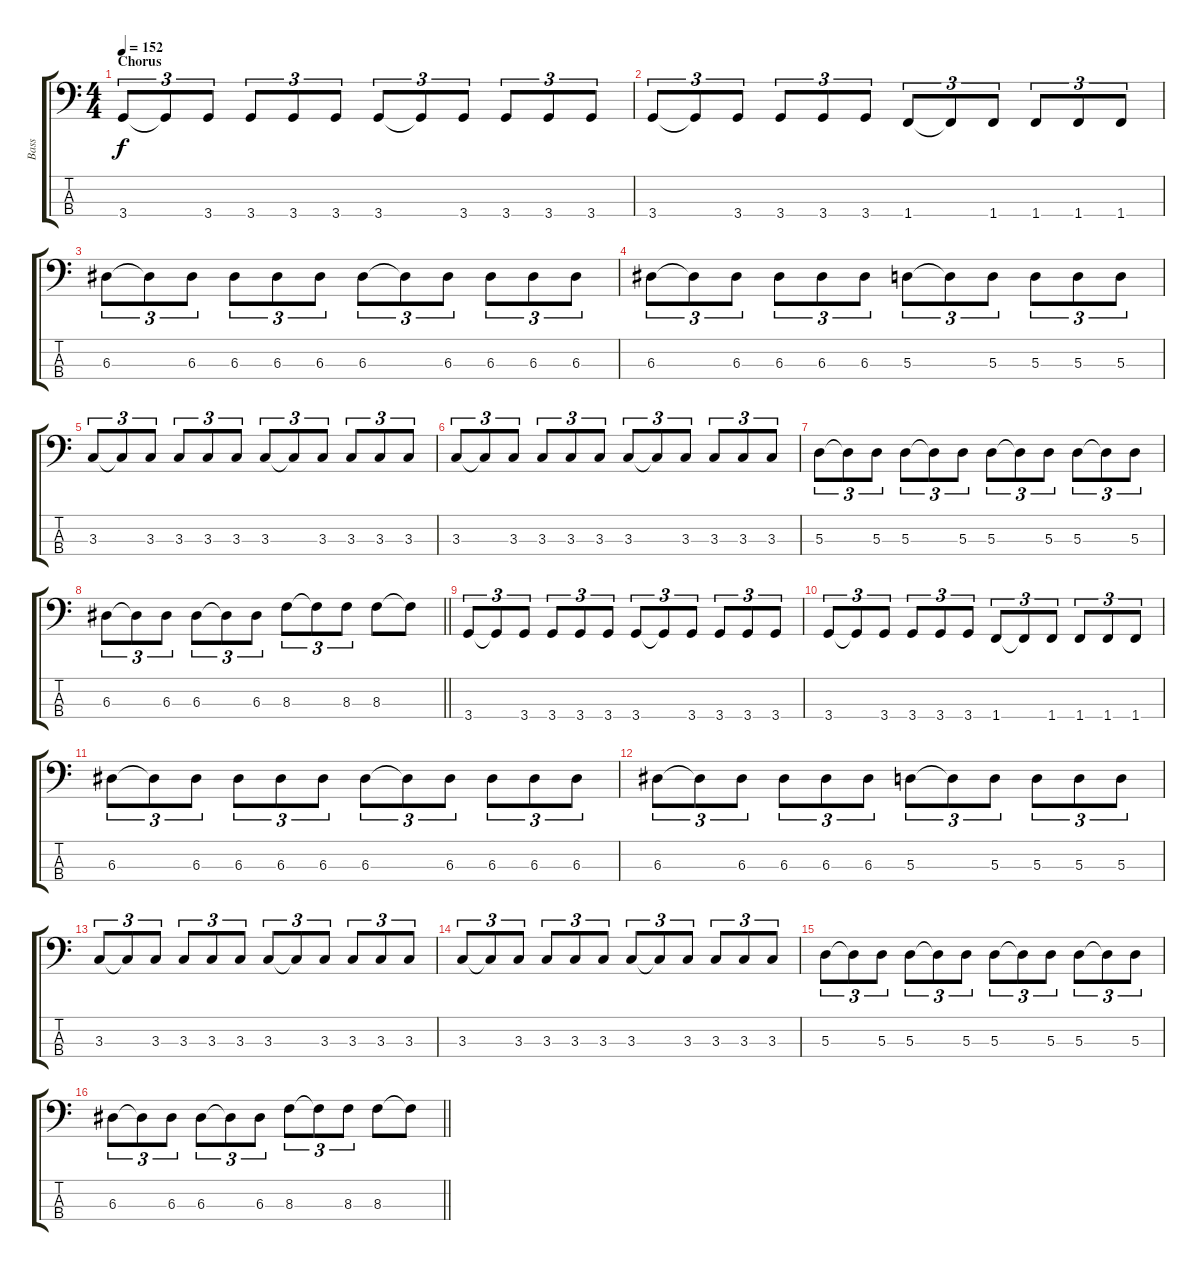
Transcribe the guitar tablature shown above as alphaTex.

\track ("Bass" "Bass") {instrument electricbassfinger}
\staff {score tabs}
\tuning (G2 D2 A1 E1) {hide}
\ts (4 4)
\section ("" "Chorus")
\tempo 152
\clef f4
\ks c
3.4.8{tu (3 2) dy f} 3.4{t}.8{tu (3 2)} 3.4.8{tu (3 2)} 3.4.8{tu (3 2)} 3.4.8{tu (3 2)} 3.4.8{tu (3 2)} 3.4.8{tu (3 2)} 3.4{t}.8{tu (3 2)} 3.4.8{tu (3 2)} 3.4.8{tu (3 2)} 3.4.8{tu (3 2)} 3.4.8{tu (3 2)} |
3.4.8{tu (3 2)} 3.4{t}.8{tu (3 2)} 3.4.8{tu (3 2)} 3.4.8{tu (3 2)} 3.4.8{tu (3 2)} 3.4.8{tu (3 2)} 1.4.8{tu (3 2)} 1.4{t}.8{tu (3 2)} 1.4.8{tu (3 2)} 1.4.8{tu (3 2)} 1.4.8{tu (3 2)} 1.4.8{tu (3 2)} |
6.3.8{tu (3 2)} 6.3{t}.8{tu (3 2)} 6.3.8{tu (3 2)} 6.3.8{tu (3 2)} 6.3.8{tu (3 2)} 6.3.8{tu (3 2)} 6.3.8{tu (3 2)} 6.3{t}.8{tu (3 2)} 6.3.8{tu (3 2)} 6.3.8{tu (3 2)} 6.3.8{tu (3 2)} 6.3.8{tu (3 2)} |
6.3.8{tu (3 2)} 6.3{t}.8{tu (3 2)} 6.3.8{tu (3 2)} 6.3.8{tu (3 2)} 6.3.8{tu (3 2)} 6.3.8{tu (3 2)} 5.3.8{tu (3 2)} 5.3{t}.8{tu (3 2)} 5.3.8{tu (3 2)} 5.3.8{tu (3 2)} 5.3.8{tu (3 2)} 5.3.8{tu (3 2)} |
3.3.8{tu (3 2)} 3.3{t}.8{tu (3 2)} 3.3.8{tu (3 2)} 3.3.8{tu (3 2)} 3.3.8{tu (3 2)} 3.3.8{tu (3 2)} 3.3.8{tu (3 2)} 3.3{t}.8{tu (3 2)} 3.3.8{tu (3 2)} 3.3.8{tu (3 2)} 3.3.8{tu (3 2)} 3.3.8{tu (3 2)} |
3.3.8{tu (3 2)} 3.3{t}.8{tu (3 2)} 3.3.8{tu (3 2)} 3.3.8{tu (3 2)} 3.3.8{tu (3 2)} 3.3.8{tu (3 2)} 3.3.8{tu (3 2)} 3.3{t}.8{tu (3 2)} 3.3.8{tu (3 2)} 3.3.8{tu (3 2)} 3.3.8{tu (3 2)} 3.3.8{tu (3 2)} |
5.3.8{tu (3 2)} 5.3{t}.8{tu (3 2)} 5.3.8{tu (3 2)} 5.3.8{tu (3 2)} 5.3{t}.8{tu (3 2)} 5.3.8{tu (3 2)} 5.3.8{tu (3 2)} 5.3{t}.8{tu (3 2)} 5.3.8{tu (3 2)} 5.3.8{tu (3 2)} 5.3{t}.8{tu (3 2)} 5.3.8{tu (3 2)} |
\barLineRight lightlight
6.3.8{tu (3 2)} 6.3{t}.8{tu (3 2)} 6.3.8{tu (3 2)} 6.3.8{tu (3 2)} 6.3{t}.8{tu (3 2)} 6.3.8{tu (3 2)} 8.3.8{tu (3 2)} 8.3{t}.8{tu (3 2)} 8.3.8{tu (3 2)} 8.3.8 8.3{t}.8 |
3.4.8{tu (3 2)} 3.4{t}.8{tu (3 2)} 3.4.8{tu (3 2)} 3.4.8{tu (3 2)} 3.4.8{tu (3 2)} 3.4.8{tu (3 2)} 3.4.8{tu (3 2)} 3.4{t}.8{tu (3 2)} 3.4.8{tu (3 2)} 3.4.8{tu (3 2)} 3.4.8{tu (3 2)} 3.4.8{tu (3 2)} |
3.4.8{tu (3 2)} 3.4{t}.8{tu (3 2)} 3.4.8{tu (3 2)} 3.4.8{tu (3 2)} 3.4.8{tu (3 2)} 3.4.8{tu (3 2)} 1.4.8{tu (3 2)} 1.4{t}.8{tu (3 2)} 1.4.8{tu (3 2)} 1.4.8{tu (3 2)} 1.4.8{tu (3 2)} 1.4.8{tu (3 2)} |
6.3.8{tu (3 2)} 6.3{t}.8{tu (3 2)} 6.3.8{tu (3 2)} 6.3.8{tu (3 2)} 6.3.8{tu (3 2)} 6.3.8{tu (3 2)} 6.3.8{tu (3 2)} 6.3{t}.8{tu (3 2)} 6.3.8{tu (3 2)} 6.3.8{tu (3 2)} 6.3.8{tu (3 2)} 6.3.8{tu (3 2)} |
6.3.8{tu (3 2)} 6.3{t}.8{tu (3 2)} 6.3.8{tu (3 2)} 6.3.8{tu (3 2)} 6.3.8{tu (3 2)} 6.3.8{tu (3 2)} 5.3.8{tu (3 2)} 5.3{t}.8{tu (3 2)} 5.3.8{tu (3 2)} 5.3.8{tu (3 2)} 5.3.8{tu (3 2)} 5.3.8{tu (3 2)} |
3.3.8{tu (3 2)} 3.3{t}.8{tu (3 2)} 3.3.8{tu (3 2)} 3.3.8{tu (3 2)} 3.3.8{tu (3 2)} 3.3.8{tu (3 2)} 3.3.8{tu (3 2)} 3.3{t}.8{tu (3 2)} 3.3.8{tu (3 2)} 3.3.8{tu (3 2)} 3.3.8{tu (3 2)} 3.3.8{tu (3 2)} |
3.3.8{tu (3 2)} 3.3{t}.8{tu (3 2)} 3.3.8{tu (3 2)} 3.3.8{tu (3 2)} 3.3.8{tu (3 2)} 3.3.8{tu (3 2)} 3.3.8{tu (3 2)} 3.3{t}.8{tu (3 2)} 3.3.8{tu (3 2)} 3.3.8{tu (3 2)} 3.3.8{tu (3 2)} 3.3.8{tu (3 2)} |
5.3.8{tu (3 2)} 5.3{t}.8{tu (3 2)} 5.3.8{tu (3 2)} 5.3.8{tu (3 2)} 5.3{t}.8{tu (3 2)} 5.3.8{tu (3 2)} 5.3.8{tu (3 2)} 5.3{t}.8{tu (3 2)} 5.3.8{tu (3 2)} 5.3.8{tu (3 2)} 5.3{t}.8{tu (3 2)} 5.3.8{tu (3 2)} |
\barLineRight lightlight
6.3.8{tu (3 2)} 6.3{t}.8{tu (3 2)} 6.3.8{tu (3 2)} 6.3.8{tu (3 2)} 6.3{t}.8{tu (3 2)} 6.3.8{tu (3 2)} 8.3.8{tu (3 2)} 8.3{t}.8{tu (3 2)} 8.3.8{tu (3 2)} 8.3.8 8.3{t}.8
